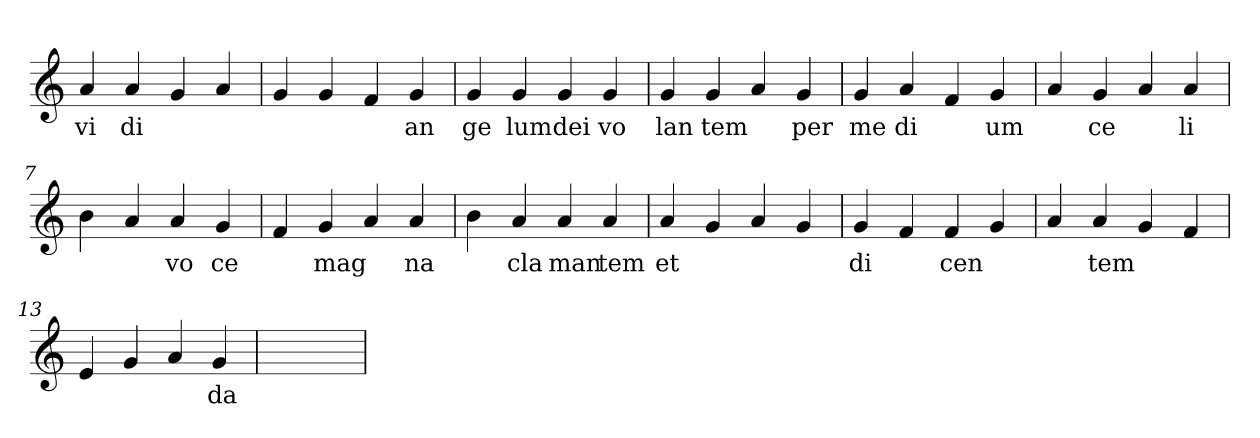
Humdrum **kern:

**kern	**text
*part1	*part1
*staff1	*staff1
*clefG2	*
=1	=1
4a	vi
4a	di
4g	.
4a	.
=2	=2
4g	.
4g	.
4f	.
4g	an
=3	=3
4g	ge
4g	lum
4g	dei
4g	vo
=4	=4
4g	lan
4g	tem
4a	.
4g	per
=5	=5
4g	me
4a	di
4f	.
4g	um
=6	=6
4a	.
4g	ce
4a	.
4a	li
=7	=7
4b	.
4a	.
4a	vo
4g	ce
=8	=8
4f	.
4g	mag
4a	.
4a	na
=9	=9
4b	.
4a	cla
4a	man
4a	tem
=10	=10
4a	et
4g	.
4a	.
4g	.
=11	=11
4g	di
4f	.
4f	cen
4g	.
=12	=12
4a	.
4a	tem
4g	.
4f	.
=13	=13
4e	.
4g	.
4a	.
4g	da
=14	=14
1ryy	.
=	=
*-	*-
